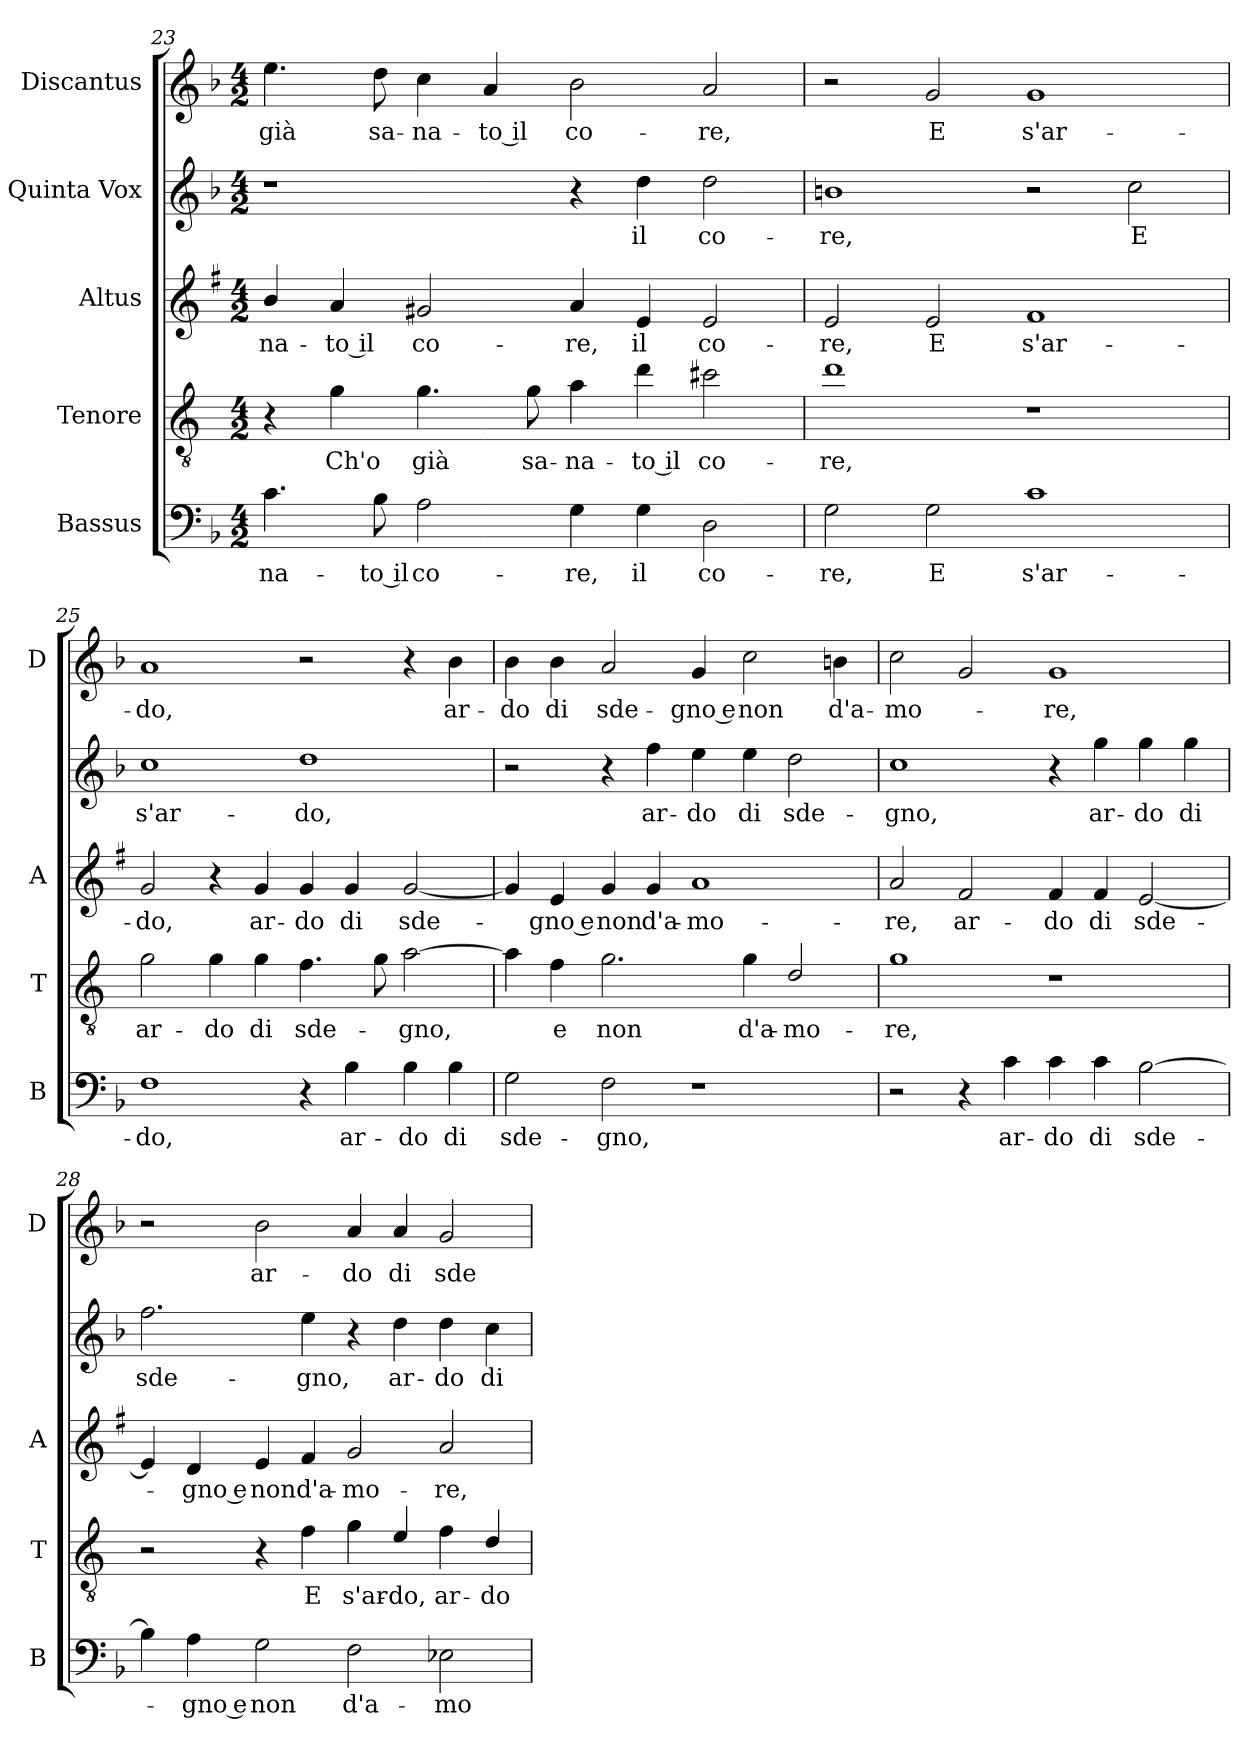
**kern	**text	**kern	**text	**kern	**text	**kern	**text	**kern	**text
*part5	*part5	*part4	*part4	*part3	*part3	*part2	*part2	*part1	*part1
*staff5	*staff5	*staff4	*staff4	*staff3	*staff3	*staff2	*staff2	*staff1	*staff1
*I"Bassus	*	*I"Tenore	*	*I"Altus	*	*I"Quinta Vox	*	*I"Discantus	*
*I'B	*	*I'T	*	*I'A	*	*	*	*I'D	*
*clefF4	*	*clefGv2	*	*clefG2	*	*clefG2	*	*clefG2	*
*	*	*ITrd4c7	*	*ITrd1c2	*	*	*	*	*
*k[b-]	*	*k[b-]	*	*k[b-]	*	*k[b-]	*	*k[b-]	*
*F:	*	*F:	*	*F:	*	*F:	*	*F:	*
*M4/2	*	*M4/2	*	*M4/2	*	*M4/2	*	*M4/2	*
=23	=23	=23	=23	=23	=23	=23	=23	=23	=23
!	!LO:LY:b	!	!	!	!LO:LY:b	!	!	!	!LO:LY:b
4.c\	-na-	4r	.	4a/	-na-	1r	.	4.ee\	già
!	!	!	!LO:LY:b	!	!LO:LY:b	!	!	!	!
.	.	4c\	Ch'o	4g/	-to il	.	.	.	.
!	!LO:LY:b	!	!	!	!	!	!	!	!LO:LY:b
8B-\	-to il	.	.	.	.	.	.	8dd\	sa-
!	!LO:LY:b	!	!LO:LY:b	!	!LO:LY:b	!	!	!	!LO:LY:b
2A\	co-	4.c\	già	2f#X/	co-	.	.	4cc\	-na-
!	!	!	!	!	!	!	!	!	!LO:LY:b
.	.	.	.	.	.	.	.	4a/	-to il
!	!	!	!LO:LY:b	!	!	!	!	!	!
.	.	8c\	sa-	.	.	.	.	.	.
!	!LO:LY:b	!	!LO:LY:b	!	!LO:LY:b	!	!	!	!LO:LY:b
4G\	-re,	4d\	-na-	4g/	-re,	4r	.	2b-\	co-
!	!LO:LY:b	!	!LO:LY:b	!	!LO:LY:b	!	!LO:LY:b	!	!
4G\	il	4g\	-to il	4d/	il	4dd\	il	.	.
!	!LO:LY:b	!	!LO:LY:b	!	!LO:LY:b	!	!LO:LY:b	!	!LO:LY:b
2D\	co-	2f#X\	co-	2d/	co-	2dd\	co-	2a/	-re,
!!LO:LB:g=z
=24	=24	=24	=24	=24	=24	=24	=24	=24	=24
!	!LO:LY:b	!	!LO:LY:b	!	!LO:LY:b	!	!LO:LY:b	!	!
2G\	-re,	1g	-re,	2d/	-re,	1bn	-re,	2r	.
!	!LO:LY:b	!	!	!	!LO:LY:b	!	!	!	!LO:LY:b
2G\	E	.	.	2d/	E	.	.	2g/	E
!	!LO:LY:b	!	!	!	!LO:LY:b	!	!	!	!LO:LY:b
1c	s'ar-	1r	.	1e	s'ar-	2r	.	1g	s'ar-
!	!	!	!	!	!	!	!LO:LY:b	!	!
.	.	.	.	.	.	2cc\	E	.	.
=25	=25	=25	=25	=25	=25	=25	=25	=25	=25
!	!LO:LY:b	!	!LO:LY:b	!	!LO:LY:b	!	!LO:LY:b	!	!LO:LY:b
1F	-do,	2c\	ar-	2f/	-do,	1cc	s'ar-	1a	-do,
!	!	!	!LO:LY:b	!	!	!	!	!	!
.	.	4c\	-do	4r	.	.	.	.	.
!	!	!	!LO:LY:b	!	!LO:LY:b	!	!	!	!
.	.	4c\	di	4f/	ar-	.	.	.	.
!	!	!	!LO:LY:b	!	!LO:LY:b	!	!LO:LY:b	!	!
4r	.	4.B-\	sde-	4f/	-do	1dd	-do,	2r	.
!	!LO:LY:b	!	!	!	!LO:LY:b	!	!	!	!
4B-\	ar-	.	.	4f/	di	.	.	.	.
.	.	8c\	.	.	.	.	.	.	.
!	!LO:LY:b	!	!LO:LY:b	!	!LO:LY:b	!	!	!	!
4B-\	-do	[2d\	-gno,	[2f/	sde-	.	.	4r	.
!	!LO:LY:b	!	!	!	!	!	!	!	!LO:LY:b
4B-\	di	.	.	.	.	.	.	4b-\	ar-
=26	=26	=26	=26	=26	=26	=26	=26	=26	=26
!	!LO:LY:b	!	!	!	!	!	!	!	!LO:LY:b
2G\	sde-	4d\]	.	4f/]	.	2r	.	4b-\	-do
!	!	!	!LO:LY:b	!	!LO:LY:b	!	!	!	!LO:LY:b
.	.	4B-\	e	4d/	-gno e	.	.	4b-\	di
!	!LO:LY:b	!	!LO:LY:b	!	!LO:LY:b	!	!	!	!LO:LY:b
2F\	-gno,	2.c\	non	4f/	non	4r	.	2a/	sde-
!	!	!	!	!	!LO:LY:b	!	!LO:LY:b	!	!
.	.	.	.	4f/	d'a-	4ff\	ar-	.	.
!	!	!	!	!	!LO:LY:b	!	!LO:LY:b	!	!LO:LY:b
1r	.	.	.	1g	-mo-	4ee\	-do	4g/	-gno e
!	!	!	!LO:LY:b	!	!	!	!LO:LY:b	!	!LO:LY:b
.	.	4c\	d'a-	.	.	4ee\	di	2cc\	non
!	!	!	!LO:LY:b	!	!	!	!LO:LY:b	!	!
.	.	2G/	-mo-	.	.	2dd\	sde-	.	.
!	!	!	!	!	!	!	!	!	!LO:LY:b
.	.	.	.	.	.	.	.	4bn\	d'a-
=27	=27	=27	=27	=27	=27	=27	=27	=27	=27
!	!	!	!LO:LY:b	!	!LO:LY:b	!	!LO:LY:b	!	!LO:LY:b
2r	.	1c	-re,	2g/	-re,	1cc	-gno,	2cc\	-mo-
!	!	!	!	!	!LO:LY:b	!	!	!	!
4r	.	.	.	2e/	ar-	.	.	2g/	.
!	!LO:LY:b	!	!	!	!	!	!	!	!
4c\	ar-	.	.	.	.	.	.	.	.
!	!LO:LY:b	!	!	!	!LO:LY:b	!	!	!	!LO:LY:b
4c\	-do	1r	.	4e/	-do	4r	.	1g	-re,
!	!LO:LY:b	!	!	!	!LO:LY:b	!	!LO:LY:b	!	!
4c\	di	.	.	4e/	di	4gg\	ar-	.	.
!	!LO:LY:b	!	!	!	!LO:LY:b	!	!LO:LY:b	!	!
[2B-\	sde-	.	.	[2d/	sde-	4gg\	-do	.	.
!	!	!	!	!	!	!	!LO:LY:b	!	!
.	.	.	.	.	.	4gg\	di	.	.
!!LO:LB:g=z
=28	=28	=28	=28	=28	=28	=28	=28	=28	=28
!	!	!	!	!	!	!	!LO:LY:b	!	!
4B-\]	.	2r	.	4d/]	.	2.ff\	sde-	2r	.
!	!LO:LY:b	!	!	!	!LO:LY:b	!	!	!	!
4A\	-gno e	.	.	4c/	-gno e	.	.	.	.
!	!LO:LY:b	!	!	!	!LO:LY:b	!	!	!	!LO:LY:b
2G\	non	4r	.	4d/	non	.	.	2b-\	ar-
!	!	!	!LO:LY:b	!	!LO:LY:b	!	!LO:LY:b	!	!
.	.	4B-\	E	4e/	d'a-	4ee\	-gno,	.	.
!	!LO:LY:b	!	!LO:LY:b	!	!LO:LY:b	!	!	!	!LO:LY:b
2F\	d'a-	4c\	s'ar-	2f/	-mo-	4r	.	4a/	-do
!	!	!	!LO:LY:b	!	!	!	!LO:LY:b	!	!LO:LY:b
.	.	4A/	-do,	.	.	4dd\	ar-	4a/	di
!	!LO:LY:b	!	!LO:LY:b	!	!LO:LY:b	!	!LO:LY:b	!	!LO:LY:b
2E-X\	-mo-	4B-\	ar-	2g/	-re,	4dd\	-do	2g/	sde-
!	!	!	!LO:LY:b	!	!	!	!LO:LY:b	!	!
.	.	4G/	-do	.	.	4cc\	di	.	.
=	=	=	=	=	=	=	=	=	=
*-	*-	*-	*-	*-	*-	*-	*-	*-	*-
